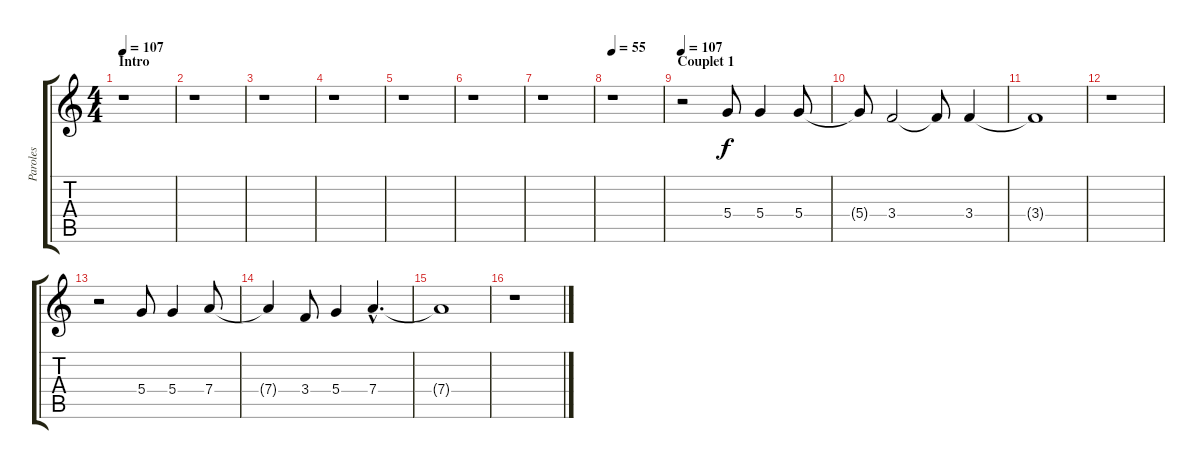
\track ("Paroles" "Paroles") {instrument fretlessbass}
\staff {score tabs}
\tuning (E4 B3 G3 D3 A2 E2) {hide}
\ts (4 4)
\section ("" "Intro")
\tempo 107
\clef g2
\ks c
r.1{dy f instrument fretlessbass} |
r.1 |
r.1 |
r.1 |
r.1 |
r.1 |
r.1 |
\tempo 55
r.1 |
\section ("" "Couplet 1")
\tempo 107
r.2 5.4.8 5.4.4 5.4.8 |
5.4{t}.8 3.4.2 3.4{t}.8 3.4.4 |
3.4{t}.1 |
r.1 |
r.2 5.4.8 5.4.4 7.4.8 |
7.4{t}.4 3.4.8 5.4.4 7.4{hac}.4{d} |
7.4{t}.1 |
r.1
